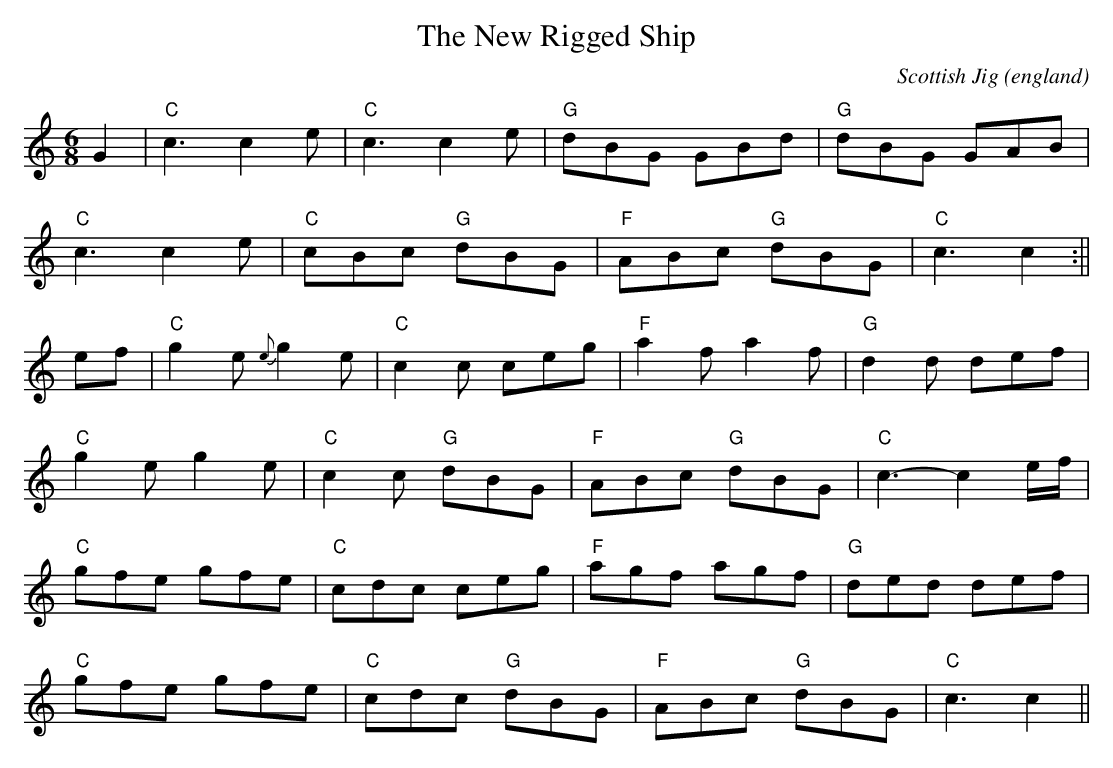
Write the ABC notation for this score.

X:1
T:New Rigged Ship, The
O:england
C:Scottish Jig
M:6/8
L:1/8
K:C
G2|"C"c3 c2e|"C"c3 c2e|"G"dBG GBd|"G"dBG GAB|
"C"c3 c2e|"C"cBc "G"dBG|"F"ABc "G"dBG|"C"c3 c2:||
ef|"C"g2e {e}g2e|"C"c2c ceg|"F"a2f a2f|"G"d2d def|
"C"g2e g2e|"C"c2c "G"dBG|"F"ABc "G"dBG|"C"c3 -c2e/f/|
"C"gfe gfe|"C"cdc ceg|"F"agf agf|"G"ded def|
"C"gfe gfe|"C"cdc "G"dBG|"F"ABc "G"dBG|"C"c3 c2||
